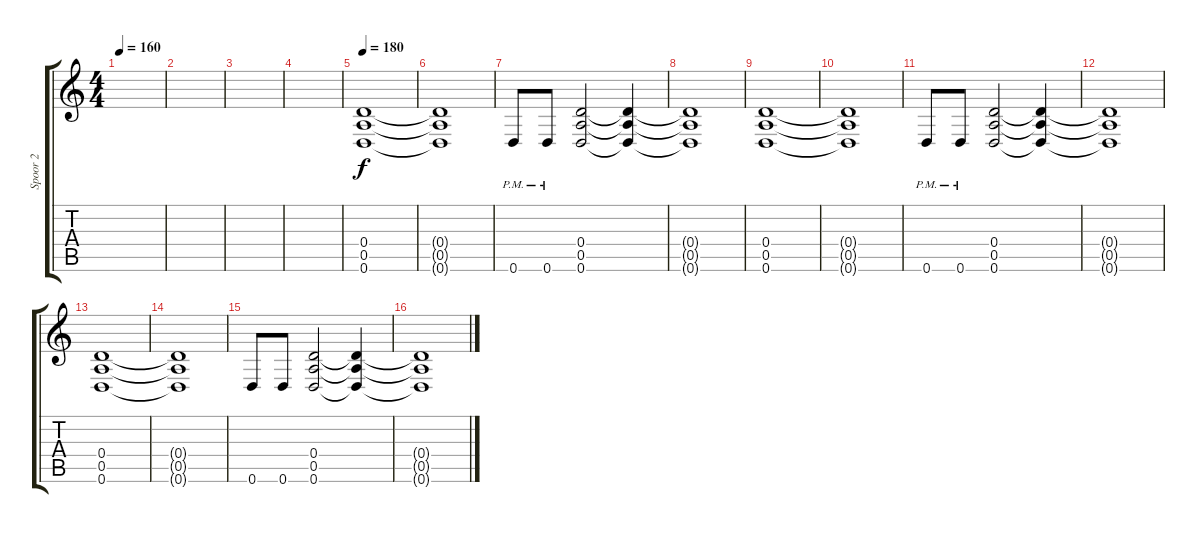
\track ("Spoor 2" "Spoor 2") {instrument distortionguitar}
\staff {score tabs}
\tuning (E4 B3 G3 D3 A2 D2) {hide}
\ts (4 4)
\tempo 160
\clef g2
\ks c
|
|
|
|
\tempo 180
(0.4 0.5 0.6).1 |
(0.4{t} 0.5{t} 0.6{t}).1 |
0.6{pm}.8 0.6{pm}.8 (0.4 0.5 0.6).2 (0.4{t} 0.5{t} 0.6{t}).4 |
(0.4{t} 0.5{t} 0.6{t}).1 |
(0.4 0.5 0.6).1 |
(0.4{t} 0.5{t} 0.6{t}).1 |
0.6{pm}.8 0.6{pm}.8 (0.4 0.5 0.6).2 (0.4{t} 0.5{t} 0.6{t}).4 |
(0.4{t} 0.5{t} 0.6{t}).1 |
(0.4 0.5 0.6).1 |
(0.4{t} 0.5{t} 0.6{t}).1 |
0.6.8 0.6.8 (0.4 0.5 0.6).2 (0.4{t} 0.5{t} 0.6{t}).4 |
(0.4{t} 0.5{t} 0.6{t}).1
